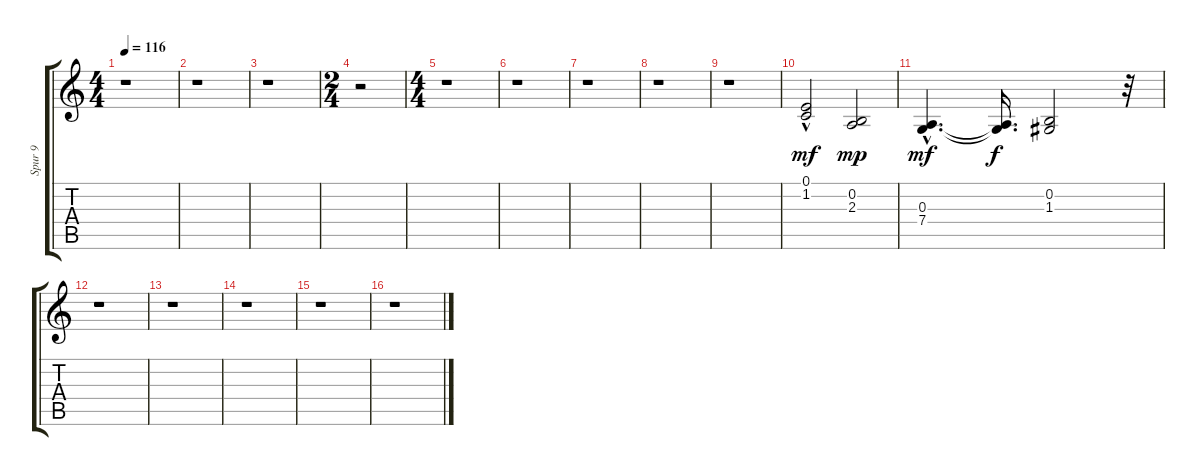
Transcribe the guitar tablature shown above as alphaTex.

\track ("Spur 9" "Spur 9") {instrument choiraahs}
\staff {score tabs}
\tuning (E4 B3 G3 D3 A2 E2) {hide}
\ts (4 4)
\tempo 116
\clef g2
\ks c
r.1{dy f} |
r.1 |
r.1 |
\ts (2 4)
r.2 |
\ts (4 4)
r.1 |
r.1 |
r.1 |
r.1 |
r.1 |
(0.1{hac} 1.2).2{dy mf} (0.2 2.3).2{dy mp} |
(0.3{hac} 7.4{hac}).4{d dy mf} (0.3{t} 7.4{t}).16{d dy f} (0.2 1.3).2 r.32 |
r.1 |
r.1 |
r.1 |
r.1 |
r.1
